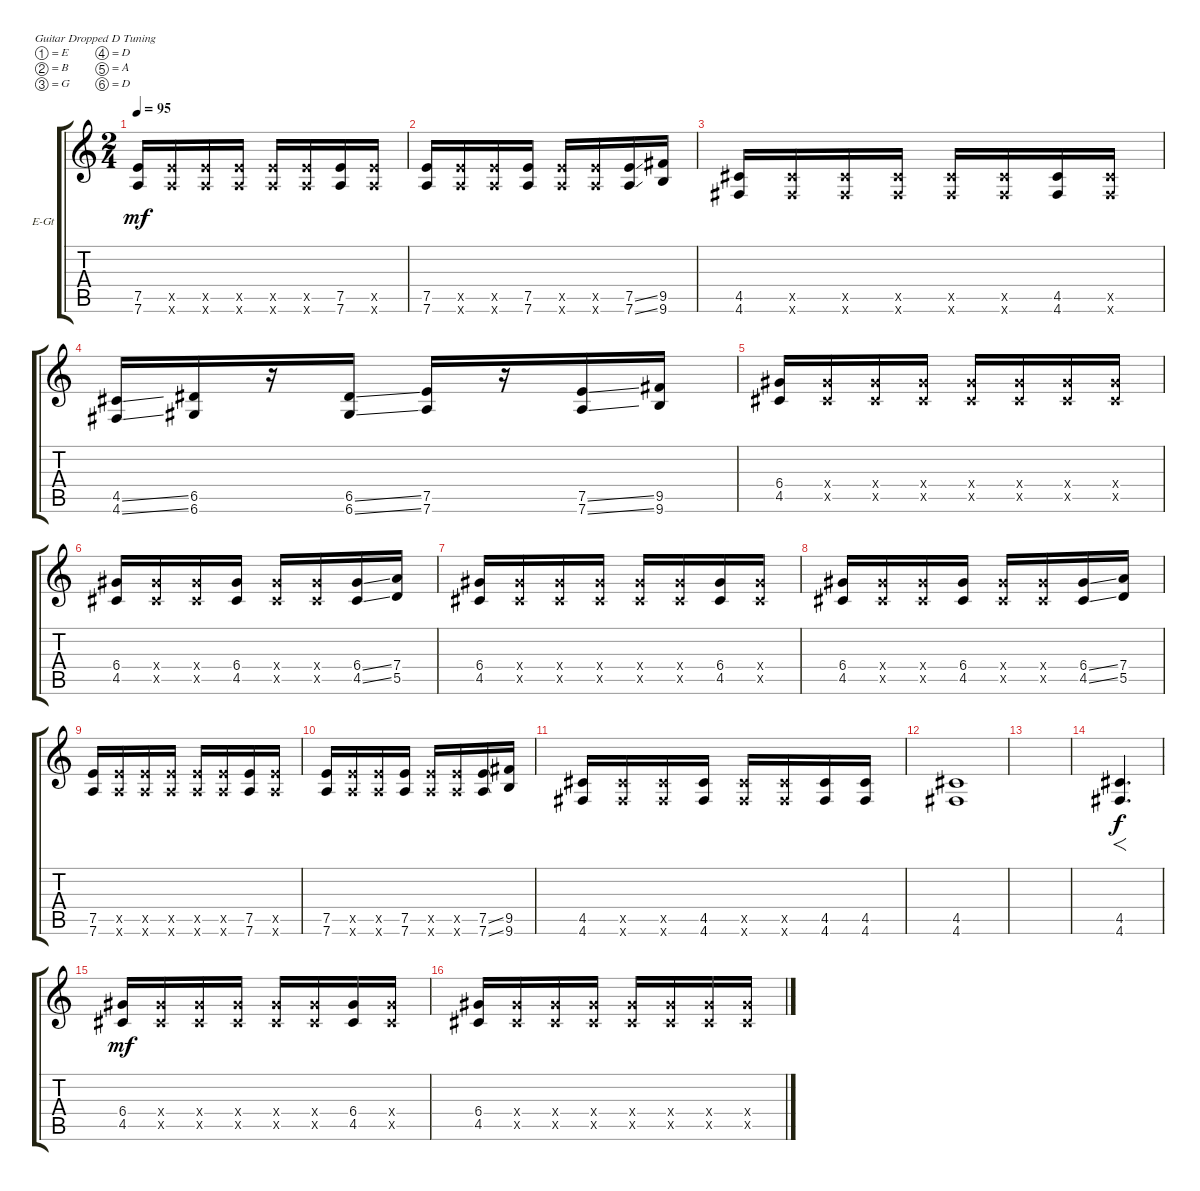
\bracketExtendMode groupsimilarinstruments
\firstSystemTrackNameOrientation horizontal
\otherSystemsTrackNameOrientation horizontal
\track ("Electric Guitar" "E-Gt") {instrument distortionguitar}
\staff {score tabs}
\tuning (E4 B3 G3 D3 A2 D2)
\ts (2 4)
\tempo 95
\clef g2
\ks c
(7.6 7.5).16{dy mf} (7.6{x} 7.5{x}).16 (7.6{x} 7.5{x}).16 (7.6{x} 7.5{x}).16 (7.6{x} 7.5{x}).16 (7.6{x} 7.5{x}).16 (7.6 7.5).16 (7.6{x} 7.5{x}).16 |
(7.6 7.5).16 (7.6{x} 7.5{x}).16 (7.6{x} 7.5{x}).16 (7.6 7.5).16 (7.6{x} 7.5{x}).16 (7.6{x} 7.5{x}).16 (7.6{ss} 7.5{ss}).16 (9.6 9.5).16 |
(4.6 4.5).16 (4.6{x} 4.5{x}).16 (4.6{x} 4.5{x}).16 (4.6{x} 4.5{x}).16 (4.6{x} 4.5{x}).16 (4.6{x} 4.5{x}).16 (4.6 4.5).16 (4.6{x} 4.5{x}).16 |
(4.6{ss} 4.5{ss}).16 (6.6 6.5).16 r.16 (6.6{ss} 6.5{ss}).16 (7.6 7.5).16 r.16 (7.6{ss} 7.5{ss}).16 (9.6 9.5).16 |
(4.5 6.4).16 (6.4{x} 4.5{x}).16 (6.4{x} 4.5{x}).16 (6.4{x} 4.5{x}).16 (6.4{x} 4.5{x}).16 (6.4{x} 4.5{x}).16 (6.4{x} 4.5{x}).16 (6.4{x} 4.5{x}).16 |
(4.5 6.4).16 (4.5{x} 6.4{x}).16 (4.5{x} 6.4{x}).16 (4.5 6.4).16 (4.5{x} 6.4{x}).16 (4.5{x} 6.4{x}).16 (4.5{ss} 6.4{ss}).16 (5.5 7.4).16 |
(4.5 6.4).16 (4.5{x} 6.4{x}).16 (4.5{x} 6.4{x}).16 (4.5{x} 6.4{x}).16 (4.5{x} 6.4{x}).16 (4.5{x} 6.4{x}).16 (4.5 6.4).16 (4.5{x} 6.4{x}).16 |
(4.5 6.4).16 (4.5{x} 6.4{x}).16 (4.5{x} 6.4{x}).16 (4.5 6.4).16 (4.5{x} 6.4{x}).16 (4.5{x} 6.4{x}).16 (4.5{ss} 6.4{ss}).16 (5.5 7.4).16 |
(7.6 7.5).16 (7.6{x} 7.5{x}).16 (7.6{x} 7.5{x}).16 (7.6{x} 7.5{x}).16 (7.6{x} 7.5{x}).16 (7.6{x} 7.5{x}).16 (7.6 7.5).16 (7.6{x} 7.5{x}).16 |
(7.5 7.6).16 (7.5{x} 7.6{x}).16 (7.5{x} 7.6{x}).16 (7.6 7.5).16 (7.6{x} 7.5{x}).16 (7.6{x} 7.5{x}).16 (7.5{ss} 7.6{ss}).16 (9.5 9.6).16 |
(4.6 4.5).16 (4.5{x} 4.6{x}).16 (4.5{x} 4.6{x}).16 (4.6 4.5).16 (4.5{x} 4.6{x}).16 (4.5{x} 4.6{x}).16 (4.6 4.5).16 (4.5 4.6).16 |
(4.6 4.5).1 |
|
(4.6 4.5).4{f d dy f} |
(4.5 6.4).16{dy mf} (4.5{x} 6.4{x}).16 (4.5{x} 6.4{x}).16 (4.5{x} 6.4{x}).16 (4.5{x} 6.4{x}).16 (4.5{x} 6.4{x}).16 (4.5 6.4).16 (4.5{x} 6.4{x}).16 |
(4.5 6.4).16 (4.5{x} 6.4{x}).16 (4.5{x} 6.4{x}).16 (4.5{x} 6.4{x}).16 (4.5{x} 6.4{x}).16 (4.5{x} 6.4{x}).16 (4.5{x} 6.4{x}).16 (4.5{x} 6.4{x}).16
